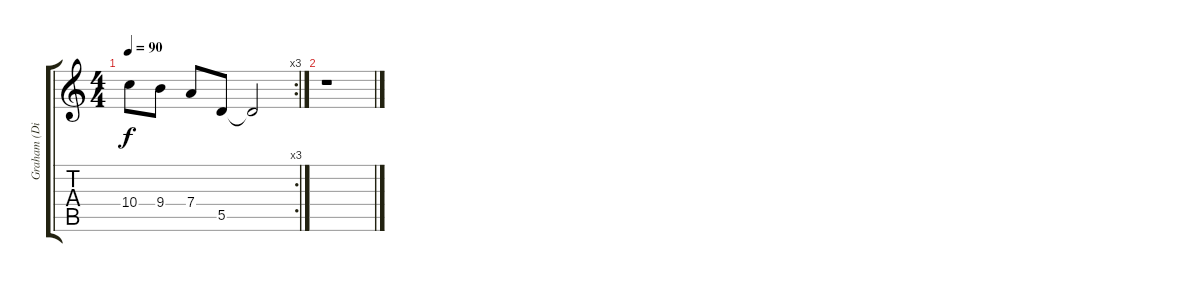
\track ("Graham (Disto. Guitar)" "Graham (Di") {instrument distortionguitar}
\staff {score tabs}
\tuning (E4 B3 G3 D3 A2 E2) {hide}
\rc 3
\ts (4 4)
\tempo 90
\clef g2
\ks c
10.4{t}.8{dy f} 9.4.8 7.4.8 5.5.8 5.5{t}.2 |
r.1
